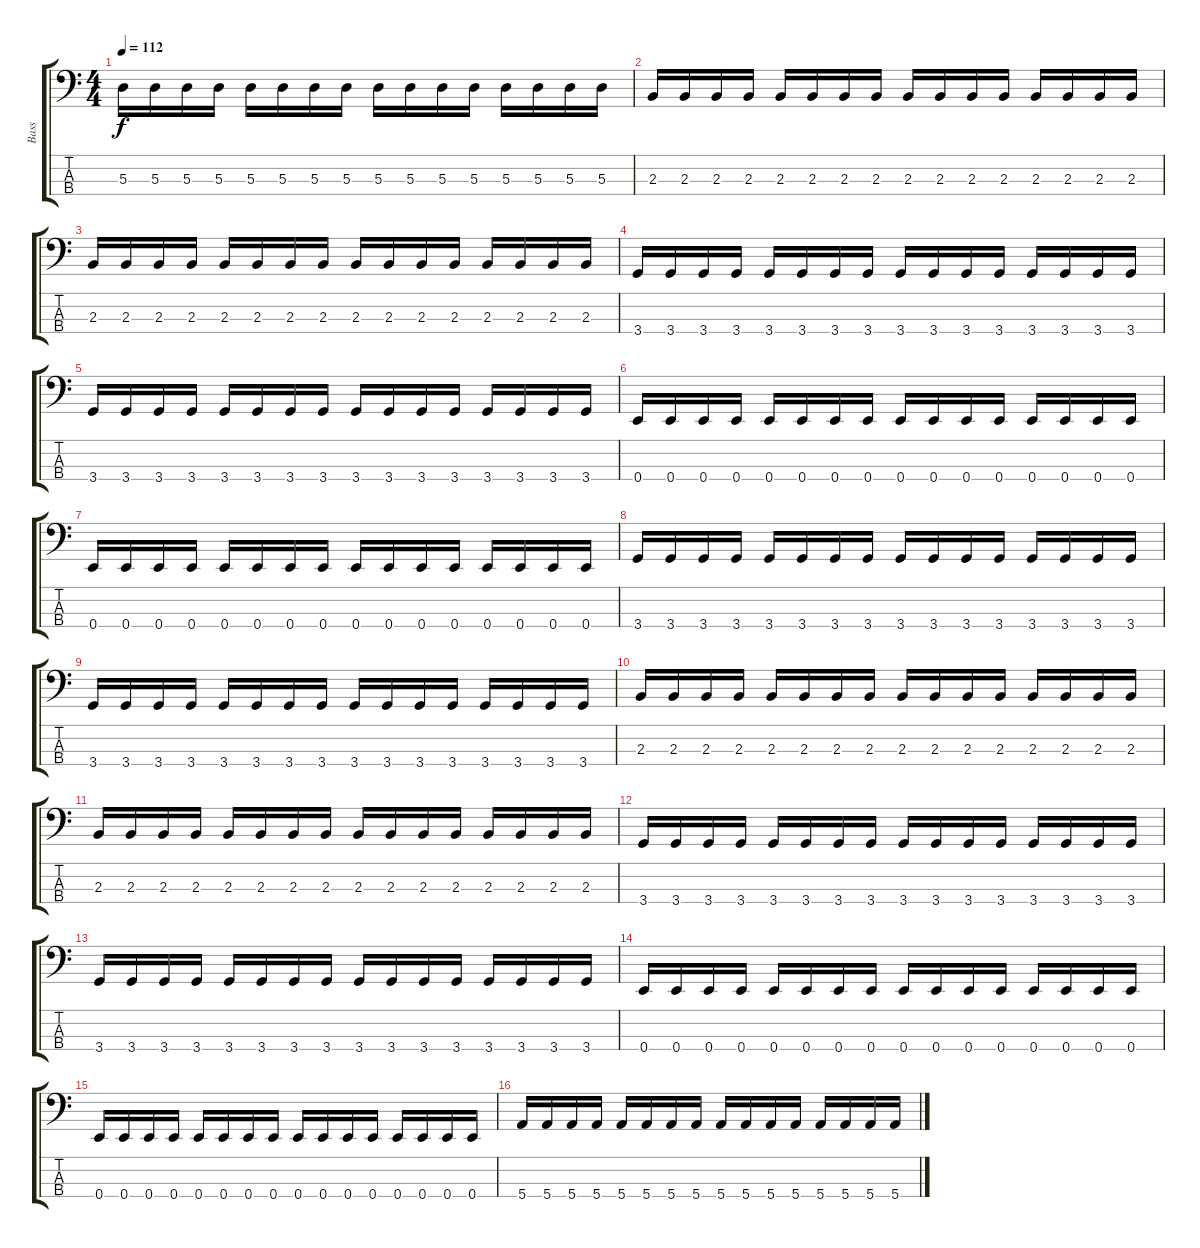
\track ("Bass" "Bass") {instrument slapbass1}
\staff {score tabs}
\tuning (G2 D2 A1 E1) {hide}
\ts (4 4)
\tempo 112
\clef f4
\ks c
5.3.16{dy f} 5.3.16 5.3.16 5.3.16 5.3.16 5.3.16 5.3.16 5.3.16 5.3.16 5.3.16 5.3.16 5.3.16 5.3.16 5.3.16 5.3.16 5.3.16 |
2.3.16 2.3.16 2.3.16 2.3.16 2.3.16 2.3.16 2.3.16 2.3.16 2.3.16 2.3.16 2.3.16 2.3.16 2.3.16 2.3.16 2.3.16 2.3.16 |
2.3.16 2.3.16 2.3.16 2.3.16 2.3.16 2.3.16 2.3.16 2.3.16 2.3.16 2.3.16 2.3.16 2.3.16 2.3.16 2.3.16 2.3.16 2.3.16 |
3.4.16 3.4.16 3.4.16 3.4.16 3.4.16 3.4.16 3.4.16 3.4.16 3.4.16 3.4.16 3.4.16 3.4.16 3.4.16 3.4.16 3.4.16 3.4.16 |
3.4.16 3.4.16 3.4.16 3.4.16 3.4.16 3.4.16 3.4.16 3.4.16 3.4.16 3.4.16 3.4.16 3.4.16 3.4.16 3.4.16 3.4.16 3.4.16 |
0.4.16 0.4.16 0.4.16 0.4.16 0.4.16 0.4.16 0.4.16 0.4.16 0.4.16 0.4.16 0.4.16 0.4.16 0.4.16 0.4.16 0.4.16 0.4.16 |
0.4.16 0.4.16 0.4.16 0.4.16 0.4.16 0.4.16 0.4.16 0.4.16 0.4.16 0.4.16 0.4.16 0.4.16 0.4.16 0.4.16 0.4.16 0.4.16 |
3.4.16 3.4.16 3.4.16 3.4.16 3.4.16 3.4.16 3.4.16 3.4.16 3.4.16 3.4.16 3.4.16 3.4.16 3.4.16 3.4.16 3.4.16 3.4.16 |
3.4.16 3.4.16 3.4.16 3.4.16 3.4.16 3.4.16 3.4.16 3.4.16 3.4.16 3.4.16 3.4.16 3.4.16 3.4.16 3.4.16 3.4.16 3.4.16 |
2.3.16 2.3.16 2.3.16 2.3.16 2.3.16 2.3.16 2.3.16 2.3.16 2.3.16 2.3.16 2.3.16 2.3.16 2.3.16 2.3.16 2.3.16 2.3.16 |
2.3.16 2.3.16 2.3.16 2.3.16 2.3.16 2.3.16 2.3.16 2.3.16 2.3.16 2.3.16 2.3.16 2.3.16 2.3.16 2.3.16 2.3.16 2.3.16 |
3.4.16 3.4.16 3.4.16 3.4.16 3.4.16 3.4.16 3.4.16 3.4.16 3.4.16 3.4.16 3.4.16 3.4.16 3.4.16 3.4.16 3.4.16 3.4.16 |
3.4.16 3.4.16 3.4.16 3.4.16 3.4.16 3.4.16 3.4.16 3.4.16 3.4.16 3.4.16 3.4.16 3.4.16 3.4.16 3.4.16 3.4.16 3.4.16 |
0.4.16 0.4.16 0.4.16 0.4.16 0.4.16 0.4.16 0.4.16 0.4.16 0.4.16 0.4.16 0.4.16 0.4.16 0.4.16 0.4.16 0.4.16 0.4.16 |
0.4.16 0.4.16 0.4.16 0.4.16 0.4.16 0.4.16 0.4.16 0.4.16 0.4.16 0.4.16 0.4.16 0.4.16 0.4.16 0.4.16 0.4.16 0.4.16 |
5.4.16 5.4.16 5.4.16 5.4.16 5.4.16 5.4.16 5.4.16 5.4.16 5.4.16 5.4.16 5.4.16 5.4.16 5.4.16 5.4.16 5.4.16 5.4.16
